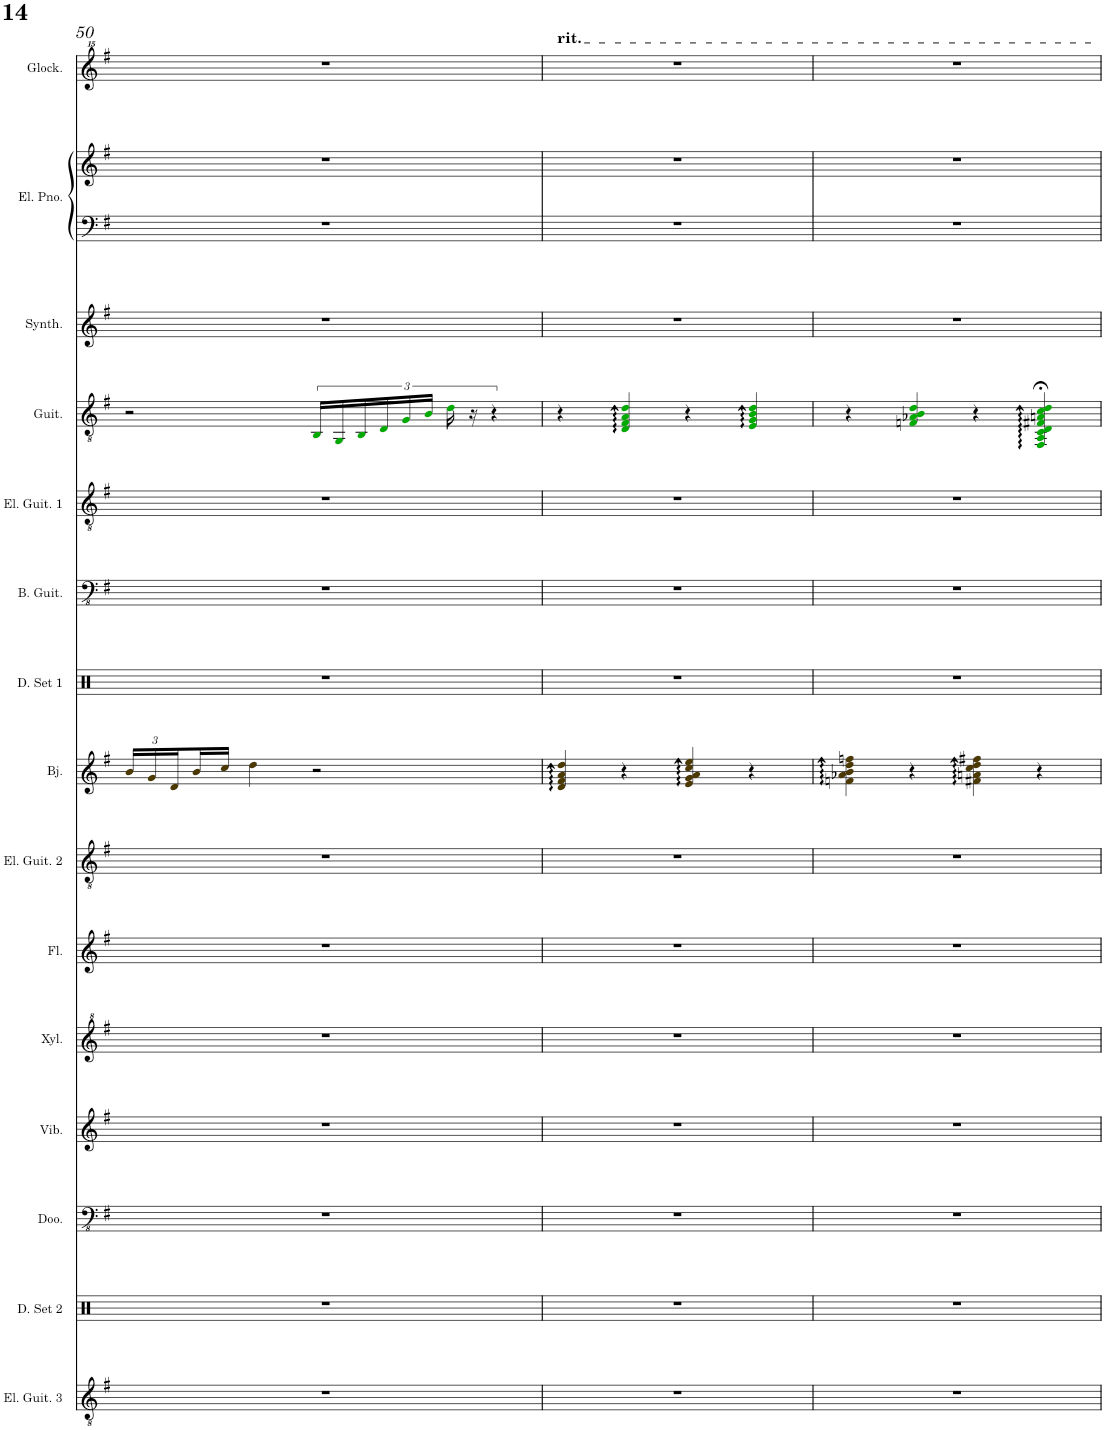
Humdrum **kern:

**kern	**kern	**kern	**kern	**kern	**kern	**kern	**kern	**kern	**kern	**kern	**kern	**kern	**kern	**kern	**kern
*part15	*part14	*part13	*part12	*part11	*part10	*part9	*part8	*part7	*part6	*part5	*part4	*part3	*part2	*part2	*part1
*staff16	*staff15	*staff14	*staff13	*staff12	*staff11	*staff10	*staff9	*staff8	*staff7	*staff6	*staff5	*staff4	*staff3	*staff2	*staff1
*I"Electric Guitar 3	*I"Drumset 2	*I"Didgeridoo	*I"Vibraphone	*I"Xylophone	*I"Flute	*I"Electric Guitar 2	*I"Banjo	*I"Drumset 1	*I"Bass Guitar	*I"Electric Guitar 1	*I"Guitar	*I"Square Synthesizer	*I"Electric Piano	*	*I"Glockenspiel
*I'El. Guit. 3	*I'D. Set 2	*I'Doo.	*I'Vib.	*I'Xyl.	*I'Fl.	*I'El. Guit. 2	*I'Bj.	*I'D. Set 1	*I'B. Guit.	*I'El. Guit. 1	*I'Guit.	*I'Synth.	*I'El. Pno.	*	*I'Glock.
!!LO:PB:g=z
*clefGv2	*clefX	*clefFv4	*clefG2	*clefG^2	*clefG2	*clefGv2	*clefG2	*clefX	*clefFv4	*clefGv2	*clefGv2	*clefG2	*clefF4	*clefG2	*clefG^^2
*k[f#]	*k[]	*k[f#]	*k[f#]	*k[f#]	*k[f#]	*k[f#]	*k[f#]	*k[]	*k[f#]	*k[f#]	*k[f#]	*k[f#]	*k[f#]	*k[f#]	*k[f#]
*M4/4	*M4/4	*M4/4	*M4/4	*M4/4	*M4/4	*M4/4	*M4/4	*M4/4	*M4/4	*M4/4	*M4/4	*M4/4	*M4/4	*M4/4	*M4/4
*	*	*	*	*	*	*	*Xbrackettup	*	*	*	*	*	*	*	*
=50	=50	=50	=50	=50	=50	=50	=50	=50	=50	=50	=50	=50	=50	=50	=50
1r	1r	1r	1r	1r	1r	1r	24bi/LL	1r	1r	1r	2r	1r	1r	1r	1r
.	.	.	.	.	.	.	24gi/	.	.	.	.	.	.	.	.
.	.	.	.	.	.	.	24di/	.	.	.	.	.	.	.	.
.	.	.	.	.	.	.	16bi/	.	.	.	.	.	.	.	.
.	.	.	.	.	.	.	16cci/JJ	.	.	.	.	.	.	.	.
.	.	.	.	.	.	.	4ddi\	.	.	.	.	.	.	.	.
.	.	.	.	.	.	.	2r	.	.	.	24BBj/LL	.	.	.	.
.	.	.	.	.	.	.	.	.	.	.	24GGj/	.	.	.	.
.	.	.	.	.	.	.	.	.	.	.	24BBj/	.	.	.	.
.	.	.	.	.	.	.	.	.	.	.	24Dj/	.	.	.	.
.	.	.	.	.	.	.	.	.	.	.	24Gj/	.	.	.	.
.	.	.	.	.	.	.	.	.	.	.	24Bj/JJ	.	.	.	.
.	.	.	.	.	.	.	.	.	.	.	24dj\	.	.	.	.
.	.	.	.	.	.	.	.	.	.	.	24r	.	.	.	.
.	.	.	.	.	.	.	.	.	.	.	6r	.	.	.	.
=51	=51	=51	=51	=51	=51	=51	=51	=51	=51	=51	=51	=51	=51	=51	=51
!	!	!	!	!	!	!	!	!	!	!	!	!	!	!	!LO:TX:a:t=rit.
1r	1r	1r	1r	1r	1r	1r	4di/:: 4f#i/:: 4ai/:: 4ddi/::	1r	1r	1r	4r	1r	1r	1r	1r
.	.	.	.	.	.	.	4r	.	.	.	4Dj/:: 4F#j/:: 4Aj/:: 4dj/::	.	.	.	.
.	.	.	.	.	.	.	4ei/:: 4gi/:: 4ai/:: 4cci/:: 4eei/::	.	.	.	4r	.	.	.	.
.	.	.	.	.	.	.	4r	.	.	.	4Ej/:: 4Gj/:: 4Bj/:: 4dj/::	.	.	.	.
=52	=52	=52	=52	=52	=52	=52	=52	=52	=52	=52	=52	=52	=52	=52	=52
1r	1r	1r	1r	1r	1r	1r	4fni\:: 4a-Xi\:: 4bi\:: 4ddi\:: 4ffni\::	1r	1r	1r	4r	1r	1r	1r	1r
.	.	.	.	.	.	.	4r	.	.	.	4Fnj/ 4A-Xj/ 4Bj/ 4dj/	.	.	.	.
.	.	.	.	.	.	.	4f#Xi\:: 4ani\:: 4cci\:: 4ddi\:: 4ff#Xi\::	.	.	.	4r	.	.	.	.
.	.	.	.	.	.	.	4r	.	.	.	4FF#j/::;< 4AAj/::;< 4Cj/::;< 4Dj/::;< 4F#Xj/::;< 4Anj/::;< 4cj/::;< 4dj/::;<	.	.	.	.
=	=	=	=	=	=	=	=	=	=	=	=	=	=	=	=
*-	*-	*-	*-	*-	*-	*-	*-	*-	*-	*-	*-	*-	*-	*-	*-
